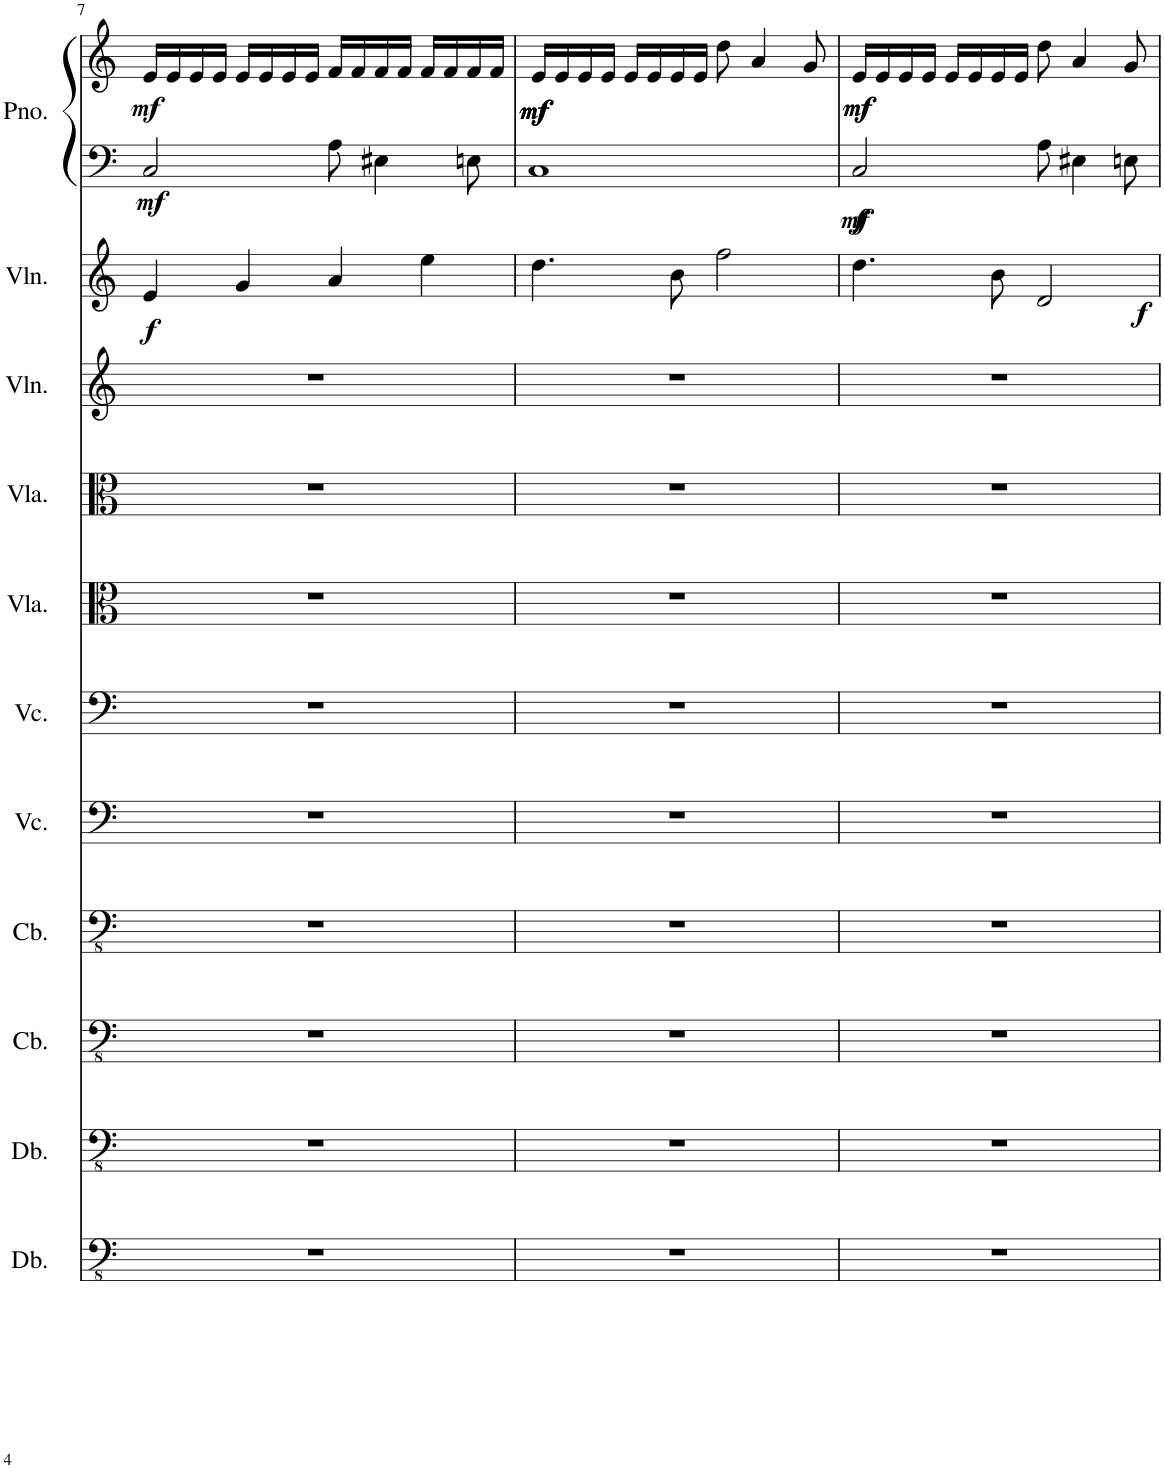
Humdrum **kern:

**kern	**kern	**kern	**kern	**kern	**kern	**kern	**kern	**kern	**kern	**dynam	**kern	**kern	**dynam
*part11	*part10	*part9	*part8	*part7	*part6	*part5	*part4	*part3	*part2	*part2	*part1	*part1	*part1
*staff12	*staff11	*staff10	*staff9	*staff8	*staff7	*staff6	*staff5	*staff4	*staff3	*staff3	*staff2	*staff1	*staff1/2
*I"Double Bass	*I"Double Bass	*I"Contrabass	*I"Contrabass	*I"Violoncello	*I"Violoncello	*I"Viola	*I"Viola	*I"Violin	*I"Violin	*	*I"Piano	*	*
*I'Db.	*I'Db.	*I'Cb.	*I'Cb.	*I'Vc.	*I'Vc.	*I'Vla.	*I'Vla.	*I'Vln.	*I'Vln.	*	*I'Pno.	*	*
!!LO:PB:g=z
*clefFv4	*clefFv4	*clefFv4	*clefFv4	*clefF4	*clefF4	*clefC3	*clefC3	*clefG2	*clefG2	*	*clefF4	*clefG2	*
*Trd7c12	*Trd7c12	*Trd7c12	*Trd7c12	*	*	*	*	*	*	*	*	*	*
*k[]	*k[]	*k[]	*k[]	*k[]	*k[]	*k[]	*k[]	*k[]	*k[]	*	*k[]	*k[]	*
*M4/4	*M4/4	*M4/4	*M4/4	*M4/4	*M4/4	*M4/4	*M4/4	*M4/4	*M4/4	*	*M4/4	*M4/4	*
=7	=7	=7	=7	=7	=7	=7	=7	=7	=7	=7	=7	=7	=7
!	!	!	!	!	!	!	!	!	!	!LO:DY:b	!	!	!LO:DY:b=2
!	!	!	!	!	!	!	!	!	!	!	!	!	!LO:DY:n=1:b
1r	1r	1r	1r	1r	1r	1r	1r	1r	4e/	f	2C/	16e/LL	mf mf
.	.	.	.	.	.	.	.	.	.	.	.	16e/	.
.	.	.	.	.	.	.	.	.	.	.	.	16e/	.
.	.	.	.	.	.	.	.	.	.	.	.	16e/JJ	.
.	.	.	.	.	.	.	.	.	4g/	.	.	16e/LL	.
.	.	.	.	.	.	.	.	.	.	.	.	16e/	.
.	.	.	.	.	.	.	.	.	.	.	.	16e/	.
.	.	.	.	.	.	.	.	.	.	.	.	16e/JJ	.
.	.	.	.	.	.	.	.	.	4a/	.	8A\	16f/LL	.
.	.	.	.	.	.	.	.	.	.	.	.	16f/	.
.	.	.	.	.	.	.	.	.	.	.	4E#X\	16f/	.
.	.	.	.	.	.	.	.	.	.	.	.	16f/JJ	.
.	.	.	.	.	.	.	.	.	4ee\	.	.	16f/LL	.
.	.	.	.	.	.	.	.	.	.	.	.	16f/	.
.	.	.	.	.	.	.	.	.	.	.	8En\	16f/	.
.	.	.	.	.	.	.	.	.	.	.	.	16f/JJ	.
=8	=8	=8	=8	=8	=8	=8	=8	=8	=8	=8	=8	=8	=8
!	!	!	!	!	!	!	!	!	!	!	!	!	!LO:DY:b
!	!	!	!	!	!	!	!	!	!	!	!	!	!LO:DY:n=1:b
!	!	!	!	!	!	!	!	!	!	!	!	!	!LO:DY:n=2:b
1r	1r	1r	1r	1r	1r	1r	1r	1r	4.dd\	.	1C	16e/LL	mf mf mf
.	.	.	.	.	.	.	.	.	.	.	.	16e/	.
.	.	.	.	.	.	.	.	.	.	.	.	16e/	.
.	.	.	.	.	.	.	.	.	.	.	.	16e/JJ	.
.	.	.	.	.	.	.	.	.	.	.	.	16e/LL	.
.	.	.	.	.	.	.	.	.	.	.	.	16e/	.
.	.	.	.	.	.	.	.	.	8b\	.	.	16e/	.
.	.	.	.	.	.	.	.	.	.	.	.	16e/JJ	.
.	.	.	.	.	.	.	.	.	2ff\	.	.	8dd\	.
.	.	.	.	.	.	.	.	.	.	.	.	4a/	.
.	.	.	.	.	.	.	.	.	.	.	.	8g/	.
=9	=9	=9	=9	=9	=9	=9	=9	=9	=9	=9	=9	=9	=9
!	!	!	!	!	!	!	!	!	!	!	!	!	!LO:DY:b=2
!	!	!	!	!	!	!	!	!	!	!	!	!	!LO:DY:n=1:b=2
!	!	!	!	!	!	!	!	!	!	!	!	!	!LO:DY:n=2:b
!	!	!	!	!	!	!	!	!	!	!	!	!	!LO:DY:n=3:b
1r	1r	1r	1r	1r	1r	1r	1r	1r	4.dd\	.	2C/	16e/LL	mf f mf mf
.	.	.	.	.	.	.	.	.	.	.	.	16e/	.
.	.	.	.	.	.	.	.	.	.	.	.	16e/	.
.	.	.	.	.	.	.	.	.	.	.	.	16e/JJ	.
.	.	.	.	.	.	.	.	.	.	.	.	16e/LL	.
.	.	.	.	.	.	.	.	.	.	.	.	16e/	.
.	.	.	.	.	.	.	.	.	8b\	.	.	16e/	.
.	.	.	.	.	.	.	.	.	.	.	.	16e/JJ	.
!	!	!	!	!	!	!	!	!	!	!LO:DY:b	!	!	!
.	.	.	.	.	.	.	.	.	2d/	f	8A\	8dd\	.
.	.	.	.	.	.	.	.	.	.	.	4E#X\	4a/	.
.	.	.	.	.	.	.	.	.	.	.	8En\	8g/	.
=	=	=	=	=	=	=	=	=	=	=	=	=	=
*-	*-	*-	*-	*-	*-	*-	*-	*-	*-	*-	*-	*-	*-
